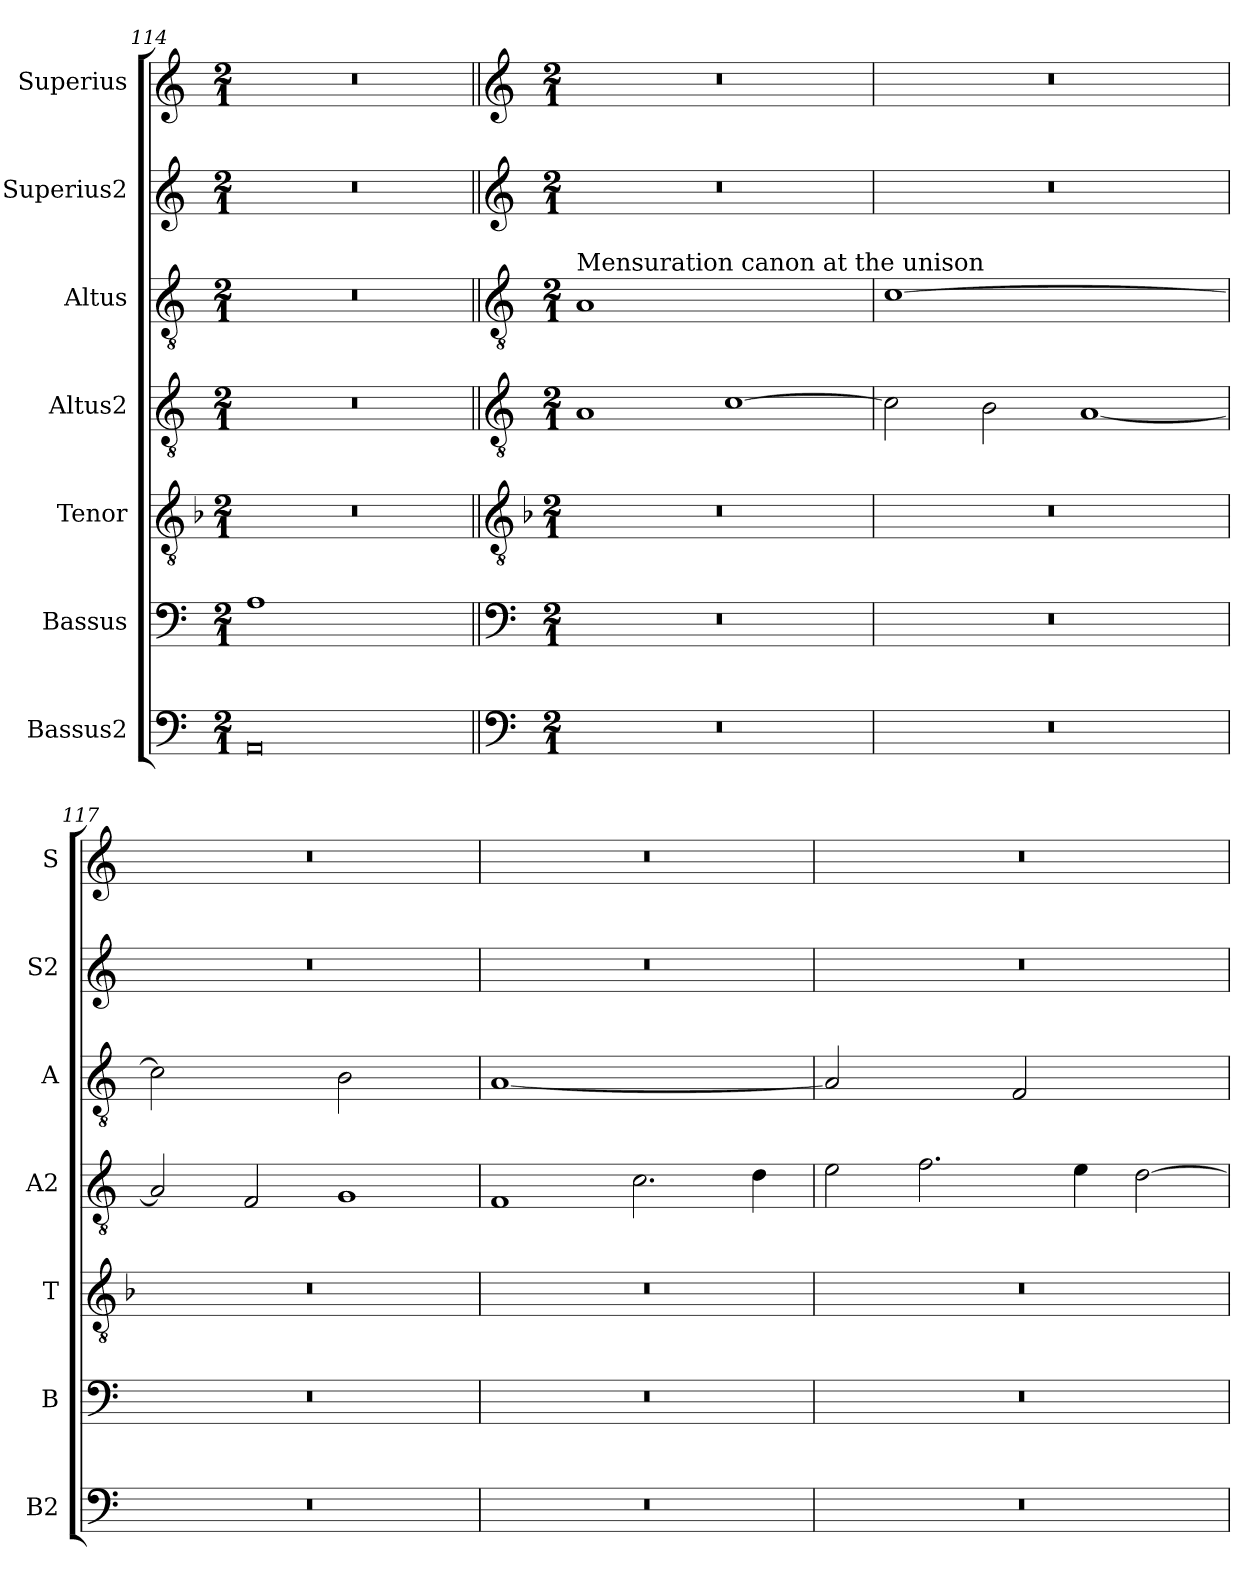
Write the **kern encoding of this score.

**kern	**kern	**kern	**kern	**kern	**kern	**kern
*part7	*part6	*part5	*part4	*part3	*part2	*part1
*staff7	*staff6	*staff5	*staff4	*staff3	*staff2	*staff1
*I"Bassus2	*I"Bassus	*I"Tenor	*I"Altus2	*I"Altus	*I"Superius2	*I"Superius
*I'B2	*I'B	*I'T	*I'A2	*I'A	*I'S2	*I'S
*clefF4	*clefF4	*clefGv2	*clefGv2	*clefGv2	*clefG2	*clefG2
*k[]	*k[]	*k[b-]	*k[]	*k[]	*k[]	*k[]
*M2/1	*M2/1	*M2/1	*M2/1	*M2/1	*M2/1	*M2/1
=114	=114	=114	=114	=114	=114	=114
!	!LO:N:vis=1	!	!	!	!	!
0AA	0A	0r	0r	0r	0r	0r
!!LO:LB:g=z
=115||	=115||	=115||	=115||	=115||	=115||	=115||
*clefF4	*clefF4	*clefGv2	*clefGv2	*clefGv2	*clefG2	*clefG2
*k[]	*k[]	*k[b-]	*k[]	*k[]	*k[]	*k[]
*M2/1	*M2/1	*M2/1	*M2/1	*M2/1	*M2/1	*M2/1
!	!	!	!	!LO:TX:a:t=Mensuration canon at the unison	!	!
!	!	!	!	!LO:N:vis=1	!	!
0r	0r	0r	1A	0A	0r	0r
.	.	.	[1c	.	.	.
=116	=116	=116	=116	=116	=116	=116
!	!	!	!	!LO:N:vis=1	!	!
0r	0r	0r	2c\]	[0c	0r	0r
.	.	.	2B\	.	.	.
.	.	.	[1A	.	.	.
=117	=117	=117	=117	=117	=117	=117
!	!	!	!	!LO:N:vis=2	!	!
0r	0r	0r	2A/]	1c]	0r	0r
.	.	.	2F/	.	.	.
!	!	!	!	!LO:N:vis=2	!	!
.	.	.	1G	1B	.	.
=118	=118	=118	=118	=118	=118	=118
!	!	!	!	!LO:N:vis=1	!	!
0r	0r	0r	1F	[0A	0r	0r
.	.	.	2.c\	.	.	.
.	.	.	4d\	.	.	.
=119	=119	=119	=119	=119	=119	=119
!	!	!	!	!LO:N:vis=2	!	!
0r	0r	0r	2e\	1A]	0r	0r
.	.	.	2.f\	.	.	.
!	!	!	!	!LO:N:vis=2	!	!
.	.	.	.	1F	.	.
.	.	.	4e\	.	.	.
.	.	.	[2d\	.	.	.
=	=	=	=	=	=	=
*-	*-	*-	*-	*-	*-	*-
